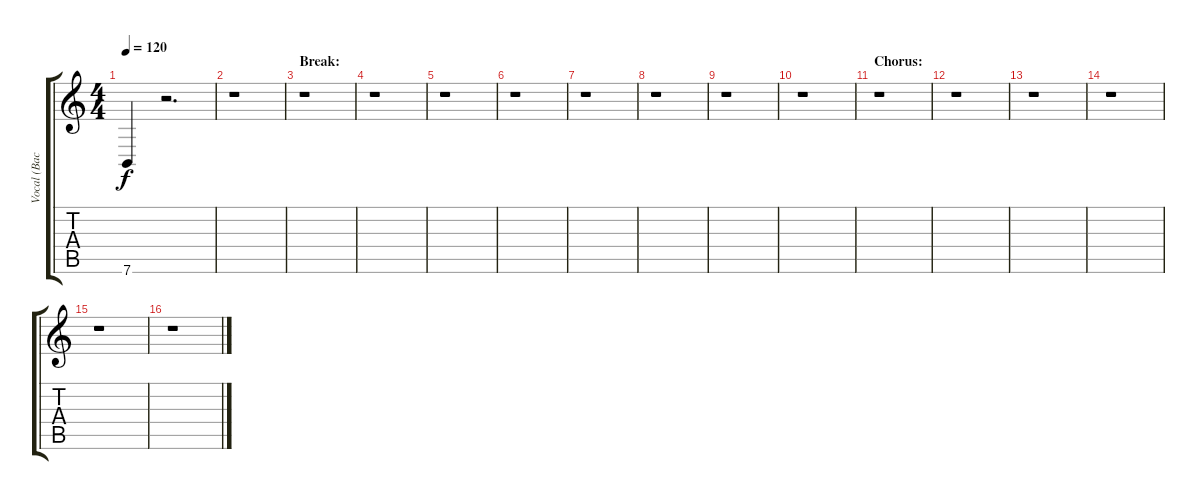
\track ("Vocal (Backing)" "Vocal (Bac") {instrument choiraahs}
\staff {score tabs}
\tuning (E4 B3 G3 D3 A2 E2) {hide}
\ts (4 4)
\tempo 120
\clef g2
\ks c
7.6{t}.4{dy f} r.2{d} |
r.1 |
\section ("" "Break:")
r.1 |
r.1 |
r.1 |
r.1 |
r.1 |
r.1 |
r.1 |
r.1 |
\section ("" "Chorus:")
r.1 |
r.1 |
r.1 |
r.1 |
r.1 |
r.1
